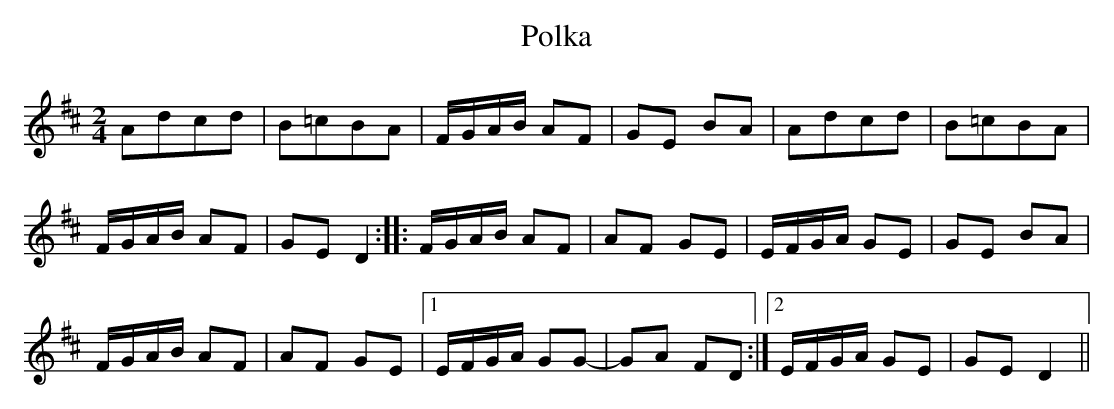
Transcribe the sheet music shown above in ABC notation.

X:1
T:Polka
L:1/16
M:2/4
K:D major
A2d2c2d2 | B2=c2B2A2 | FGAB A2F2 | G2E2 B2A2 | A2d2c2d2 | B2=c2B2A2 |
FGAB A2F2 | G2E2 D4 :: FGAB A2F2 | A2F2 G2E2 | EFGA G2E2 | G2E2 B2A2 |
FGAB A2F2 | A2F2 G2E2 |1 EFGA G2G2- | G2A2 F2D2 :|2 EFGA G2E2 | G2E2D4 ||
